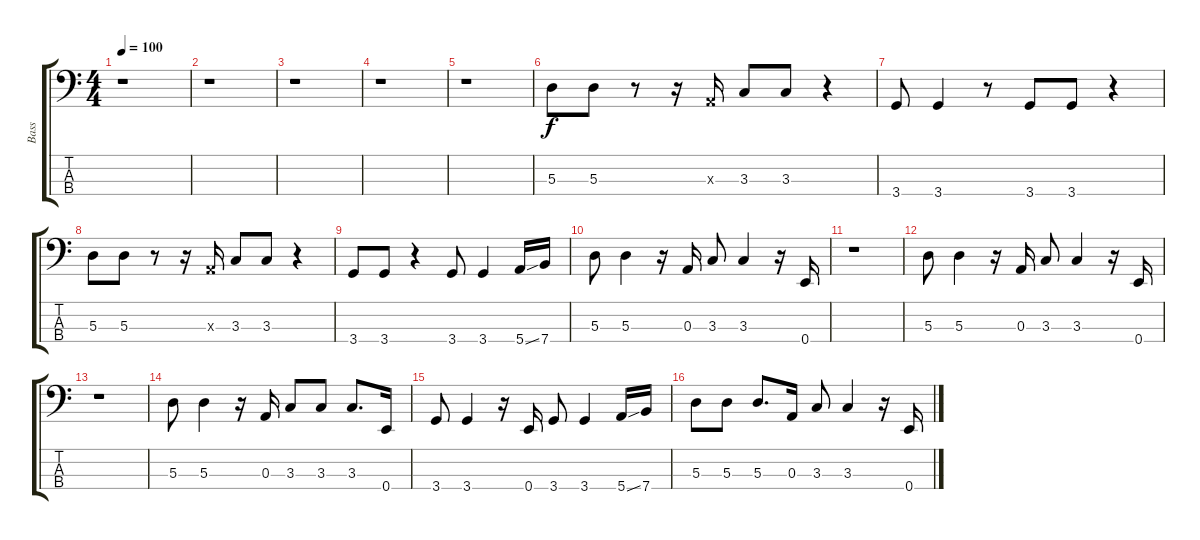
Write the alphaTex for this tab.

\track ("Bass" "Bass") {instrument electricbassfinger}
\staff {score tabs}
\tuning (G2 D2 A1 E1) {hide}
\ts (4 4)
\tempo 100
\clef f4
\ks c
r.1{dy f instrument electricbassfinger} |
r.1 |
r.1 |
r.1 |
r.1 |
5.3.8 5.3.8 r.8 r.16 0.3{x}.16 3.3.8 3.3.8 r.4 |
3.4.8 3.4.4 r.8 3.4.8 3.4.8 r.4 |
5.3.8 5.3.8 r.8 r.16 0.3{x}.16 3.3.8 3.3.8 r.4 |
3.4.8 3.4.8 r.4 3.4.8 3.4.4 5.4{ss}.16 7.4.16 |
5.3.8 5.3.4 r.16 0.3.16 3.3.8 3.3.4 r.16 0.4.16 |
r.1 |
5.3.8 5.3.4 r.16 0.3.16 3.3.8 3.3.4 r.16 0.4.16 |
r.1 |
5.3.8 5.3.4 r.16 0.3.16 3.3.8 3.3.8 3.3.8{d} 0.4.16 |
3.4.8 3.4.4 r.16 0.4.16 3.4.8 3.4.4 5.4{ss}.16 7.4.16 |
5.3.8 5.3.8 5.3.8{d} 0.3.16 3.3.8 3.3.4 r.16 0.4.16
